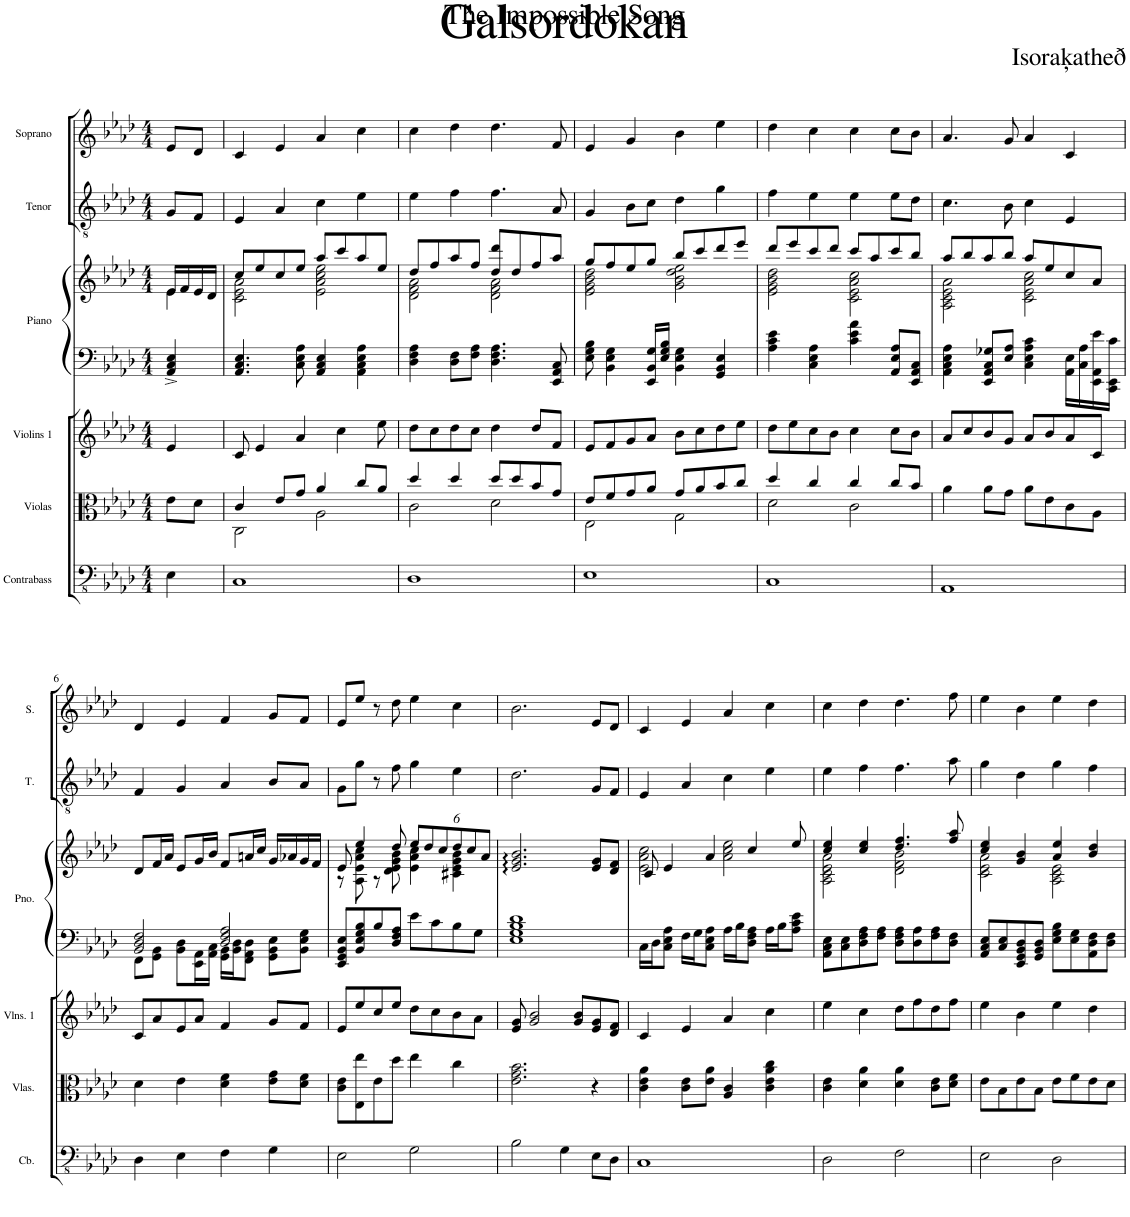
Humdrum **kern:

**kern	**kern	**kern	**kern	**kern	**kern	**kern
*part6	*part5	*part4	*part3	*part3	*part2	*part1
*staff7	*staff6	*staff5	*staff4	*staff3	*staff2	*staff1
*I"Contrabass	*I"Violas	*I"Violins 1	*I"Piano	*	*I"Tenor	*I"Soprano
*I'Cb.	*I'Vlas.	*I'Vlns. 1	*I'Pno.	*	*I'T.	*I'S.
*clefFv4	*clefC3	*clefG2	*clefF4	*clefG2	*clefGv2	*clefG2
*Trd7c12	*	*	*	*	*	*
*k[b-e-a-d-]	*k[b-e-a-d-]	*k[b-e-a-d-]	*k[b-e-a-d-]	*k[b-e-a-d-]	*k[b-e-a-d-]	*k[b-e-a-d-]
*M4/4	*M4/4	*M4/4	*M4/4	*M4/4	*M4/4	*M4/4
=	=	=	=	=	=	=
*	*	*	*	*^	*	*
4EE-\	8e-\L	4e-/	4AA-/^ 4C/^ 4E-/^	16e-/LL	4e-\	8G/L	8e-/L
.	.	.	.	16f/	.	.	.
.	8d-\J	.	.	16e-/	.	8F/J	8d-/J
.	.	.	.	16d-/JJ	.	.	.
=1	=1	=1	=1	=1	=1	=1	=1
*	*^	*	*	*	*	*	*
1CC	4c/	2C\	8c/	4.AA-/ 4.C/ 4.E-/	8cc/L	2c\ 2e-\ 2a-\	4E-/	4c/
.	.	.	4e-/	.	8ee-/	.	.	.
.	8e-/L	.	.	.	8cc/	.	4A-/	4e-/
.	8g/J	.	4a-/	8C\ 8E-\ 8A-\	8ee-/J	.	.	.
.	4a-/	2A-\	.	4AA-/ 4C/ 4E-/	8aa-/L	2e-\ 2a-\ 2cc\ 2ee-\	4c\	4a-/
.	.	.	4cc\	.	8ccc/	.	.	.
.	8cc/L	.	.	4AA-\ 4C\ 4E-\ 4A-\	8aa-/	.	4e-\	4cc\
.	8a-/J	.	8ee-\	.	8ee-/J	.	.	.
=2	=2	=2	=2	=2	=2	=2	=2	=2
1DD-	4dd-/	2c\	8dd-\L	4D-\ 4F\ 4A-\	8dd-/L	2d-\ 2f\ 2a-\	4e-\	4cc\
.	.	.	8cc\	.	8ff/	.	.	.
.	4dd-/	.	8dd-\	8D-\ 8F\L	8aa-/	.	4f\	4dd-\
.	.	.	8cc\J	8F\ 8A-\J	8ff/J	.	.	.
.	8dd-/L	2d-\	4dd-\	4.D-\ 4.F\ 4.A-\	8dd-/ 8ddd-/L	2d-\ 2f\ 2a-\	4.f\	4.dd-\
.	8dd-/	.	.	.	8dd-/	.	.	.
.	8b-/	.	8dd-/L	.	8ff/	.	.	.
.	8g/J	.	8f/J	8EE-/ 8AA-/ 8C/	8aa-/J	.	8A-/	8f/
=3	=3	=3	=3	=3	=3	=3	=3	=3
1EE-	8e-/L	2E-\	8e-/L	8E-\ 8G\ 8B-\	8gg/L	2e-\ 2g\ 2b-\ 2dd-\	4G/	4e-/
.	8f/	.	8f/	4BB-\ 4E-\ 4G\	8ff/	.	.	.
.	8g/	.	8g/	.	8ee-/	.	8B-\L	4g/
.	8a-/J	.	8a-/J	16EE-/ 16BB-/ 16G/LL	8gg/J	.	8c\J	.
.	.	.	.	16E-/ 16G/ 16B-/JJ	.	.	.	.
.	8g/L	2G\	8b-\L	4BB-\ 4E-\ 4G\	8bb-/L	2g\ 2b-\ 2dd-\ 2ee-\	4d-\	4b-\
.	8a-/	.	8cc\	.	8ccc/	.	.	.
.	8b-/	.	8dd-\	4GG/ 4BB-/ 4E-/	8ddd-/	.	4g\	4ee-\
.	8cc/J	.	8ee-\J	.	8eee-/J	.	.	.
=4	=4	=4	=4	=4	=4	=4	=4	=4
1CC	4dd-/	2d-\	8dd-\L	4A-\ 4c\ 4e-\	8ddd-/L	2e-\ 2g\ 2b-\ 2dd-\	4f\	4dd-\
.	.	.	8ee-\	.	8eee-/	.	.	.
.	4cc/	.	8cc\	4C\ 4E-\ 4A-\	8ccc/	.	4e-\	4cc\
.	.	.	8b-\J	.	8ddd-/J	.	.	.
.	4cc/	2c\	4cc\	4c\ 4e-\ 4a-\	8ccc/L	2c\ 2e-\ 2a-\ 2cc\	4e-\	4cc\
.	.	.	.	.	8aa-/	.	.	.
.	8cc/L	.	8cc\L	8AA-/ 8E-/ 8A-/L	8ccc/	.	8e-\L	8cc\L
.	8b-/J	.	8b-\J	8EE-/ 8AA-/ 8C/J	8bb-/J	.	8d-\J	8b-\J
*	*v	*v	*	*	*	*	*	*
=5	=5	=5	=5	=5	=5	=5	=5
1AAA-	4a-\	8a-/L	4AA-\ 4C\ 4E-\ 4A-\	8aa-/L	2A-\ 2c\ 2e-\ 2a-\	4.c\	4.a-/
.	.	8cc/	.	8bb-/	.	.	.
.	8a-\L	8b-/	8EE-/ 8AA-/ 8C/ 8G-X/L	8aa-/	.	.	.
.	8g\J	8g/J	8E-/ 8A-/J	8bb-/J	.	8B-\	8g/
.	8a-\L	8a-/L	4C\ 4E-\ 4A-\ 4c\	8aa-/L	2c\ 2e-\ 2a-\ 2cc\	4c\	4a-/
.	8e-\	8b-/	.	8ee-/	.	.	.
.	8c\	8a-/	16AA-\ 16E-\LL	8cc/	.	4E-/	4c/
.	.	.	16C\ 16A-\	.	.	.	.
.	8A-\J	8c/J	16EE-\ 16AA-\ 16e-\	8a-/J	.	.	.
.	.	.	16CC\ 16EE-\ 16c\JJ	.	.	.	.
*	*	*	*	*v	*v	*	*
!!LO:LB:g=z
=6	=6	=6	=6	=6	=6	=6
*	*	*	*^	*	*	*
4DD-\	4d-\	8c/L	2BB-/ 2D-/ 2F/	8FF\L	8d-/L	4F/	4d-/
.	.	8a-/	.	8GG\ 8BB-\J	16f/L	.	.
.	.	.	.	.	16a-/JJ	.	.
4EE-\	4e-\	8e-/	.	8BB-\ 8D-\L	8e-/L	4G/	4e-/
.	.	8a-/J	.	16EE-\ 16AA-\L	16g/L	.	.
.	.	.	.	16AA-\ 16C\JJ	16b-/JJ	.	.
4FF\	4d-\ 4f\	4f/	2D-/ 2F/ 2A-/	16GG\ 16BB-\LL	8f/L	4A-/	4f/
.	.	.	.	16BB-\ 16D-\J	.	.	.
.	.	.	.	8FF\ 8AA-\ 8D-\J	16an/L	.	.
.	.	.	.	.	16cc/JJ	.	.
4GG\	8e-\ 8g\L	8g/L	.	8GG\ 8BB-\ 8E-\L	16g/LL	8B-/L	8g/L
.	.	.	.	.	16a-X/	.	.
.	8d-\ 8f\J	8f/J	.	8BB-\ 8E-\ 8G\J	16g/	8A-/J	8f/J
.	.	.	.	.	16f/JJ	.	.
*	*	*	*v	*v	*	*	*
=7	=7	=7	=7	=7	=7	=7
*	*	*	*	*^	*	*
2EE-\	8c\ 8e-\L	8e-/L	8EE-/ 8GG/ 8BB-/ 8E-/L	8e-/	8r	8G\L	8e-/L
.	8E-\ 8ee-\	8ee-/	8BB-/ 8E-/ 8G/ 8B-/	4ee-/	8A-\ 8e-\ 8a-\ 8cc\	8g\J	8ee-/J
.	8e-\	8cc/	8B-/	.	8r	8r	8r
.	8dd-\J	8ee-/J	8D-/ 8F/ 8A-/J	8dd-/	8d-\ 8e-\ 8g\ 8b-\	8f\	8dd-\
*	*	*	*	*Xbrackettup	*	*	*
2GG\	4ee-\	8dd-\L	8e-\L	12ee-/L	4e-\ 4a-\ 4cc\	4g\	4ee-\
.	.	.	.	12dd-/	.	.	.
.	.	8cc\	8c\	.	.	.	.
.	.	.	.	12cc/	.	.	.
.	4cc\	8b-\	8B-\	12dd-/	4c#X\ 4e-\ 4g\ 4b-\	4e-\	4cc\
.	.	.	.	12cc/	.	.	.
.	.	8a-\J	8G\J	.	.	.	.
.	.	.	.	12a-/J	.	.	.
*	*	*	*	*v	*v	*	*
=8	=8	=8	=8	=8	=8	=8
2BB-\	2.e-\ 2.g\ 2.b-\	8e-/ 8g/	1E- 1G 1B- 1d-	2.e-/ 2.g/ 2.b-/	2.d-\	2.b-\
.	.	2g/ 2b-/	.	.	.	.
4GG\	.	.	.	.	.	.
.	.	8g/ 8b-/L	.	.	.	.
8EE-\L	4r	8e-/ 8g/	.	8e-/ 8g/L	8G/L	8e-/L
8DD-\J	.	8d-/ 8f/J	.	8d-/ 8f/J	8F/J	8d-/J
=9	=9	=9	=9	=9	=9	=9
*	*	*	*	*^	*	*
1CC	4c\ 4e-\ 4a-\	4c/	16C\LL	8c/	2e-\ 2a-\ 2cc\	4E-/	4c/
.	.	.	16D-\J	.	.	.	.
.	.	.	8C\ 8E-\ 8A-\J	4e-/	.	.	.
.	8c\ 8e-\L	4e-/	16F\LL	.	.	4A-/	4e-/
.	.	.	16G\J	.	.	.	.
.	8e-\ 8a-\J	.	8C\ 8E-\ 8A-\J	4a-/	.	.	.
.	4A-/ 4c/	4a-/	16A-\LL	.	2a-\ 2cc\ 2ee-\	4c\	4a-/
.	.	.	16B-\J	.	.	.	.
.	.	.	8D-\ 8F\ 8A-\J	4cc/	.	.	.
.	4c\ 4e-\ 4a-\ 4cc\	4cc\	16A-\LL	.	.	4e-\	4cc\
.	.	.	16B-\J	.	.	.	.
.	.	.	8A-\ 8c\ 8e-\J	8ee-/	.	.	.
=10	=10	=10	=10	=10	=10	=10	=10
2DD-\	4c\ 4e-\	4ee-\	8AA-\ 8C\ 8E-\L	4cc/ 4ee-/	2A-\ 2c\ 2e-\ 2a-\	4e-\	4cc\
.	.	.	8C\ 8E-\	.	.	.	.
.	4d-\ 4a-\	4cc\	8D-\ 8F\ 8A-\	4cc/ 4ee-/	.	4f\	4dd-\
.	.	.	8F\ 8A-\J	.	.	.	.
2FF\	4d-\ 4a-\	8dd-\L	8D-\ 8F\ 8A-\L	4.dd-/ 4.ff/	2d-\ 2f\ 2b-\	4.f\	4.dd-\
.	.	8ff\	8D-\ 8A-\	.	.	.	.
.	8c\ 8e-\L	8dd-\	8F\ 8A-\	.	.	.	.
.	8d-\ 8f\J	8ff\J	8D-\ 8F\J	8ff/ 8aa-/	.	8a-\	8ff\
=11	=11	=11	=11	=11	=11	=11	=11
2EE-\	8e-\L	4ee-\	8AA-/ 8C/ 8E-/L	4cc/ 4ee-/	2c\ 2e-\ 2a-\	4g\	4ee-\
.	8B-\	.	8C/ 8E-/	.	.	.	.
.	8e-\	4b-\	8EE-/ 8GG/ 8BB-/ 8D-/	4g/ 4b-/	.	4d-\	4b-\
.	8B-\J	.	8GG/ 8BB-/ 8D-/J	.	.	.	.
2DD-\	8e-\L	4ee-\	8E-\ 8G\ 8B-\L	4a-/ 4ee-/	2A-\ 2c\ 2e-\	4g\	4ee-\
.	8f\	.	8E-\ 8G\	.	.	.	.
.	8e-\	4dd-\	8AA-\ 8D-\ 8F\	4b-/ 4dd-/	.	4f\	4dd-\
.	8d-\J	.	8D-\ 8F\J	.	.	.	.
*	*	*	*	*v	*v	*	*
=	=	=	=	=	=	=
*-	*-	*-	*-	*-	*-	*-
